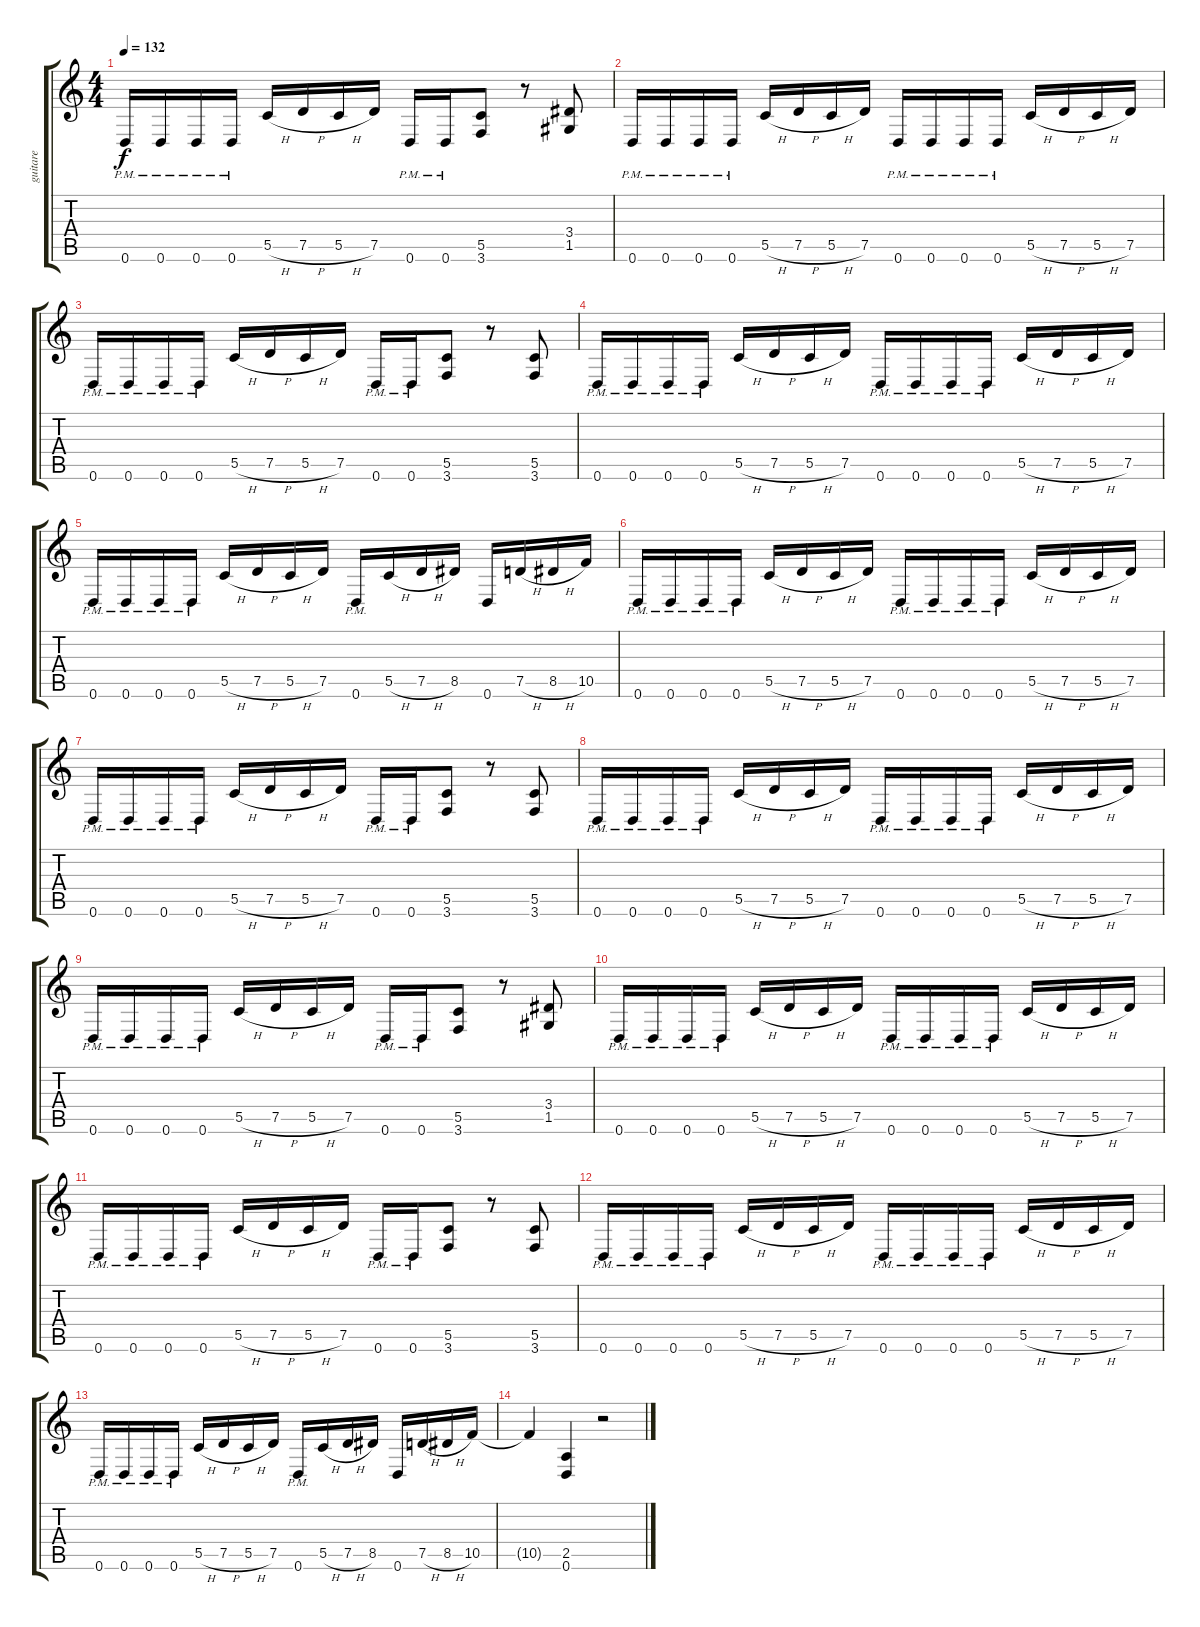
\track ("guitare" "guitare") {instrument distortionguitar}
\staff {score tabs}
\tuning (D4 A3 F3 C3 G2 D2) {hide}
\ts (4 4)
\tempo 132
\clef g2
\ks c
0.6{pm}.16{dy f} 0.6{pm}.16 0.6{pm}.16 0.6{pm}.16 5.5{h}.16 7.5{h}.16 5.5{h}.16 7.5.16 0.6{pm}.16 0.6{pm}.16 (5.5 3.6).8 r.8 (3.4 1.5).8 |
0.6{pm}.16 0.6{pm}.16 0.6{pm}.16 0.6{pm}.16 5.5{h}.16 7.5{h}.16 5.5{h}.16 7.5.16 0.6{pm}.16 0.6{pm}.16 0.6{pm}.16 0.6{pm}.16 5.5{h}.16 7.5{h}.16 5.5{h}.16 7.5.16 |
0.6{pm}.16 0.6{pm}.16 0.6{pm}.16 0.6{pm}.16 5.5{h}.16 7.5{h}.16 5.5{h}.16 7.5.16 0.6{pm}.16 0.6{pm}.16 (5.5 3.6).8 r.8 (5.5 3.6).8 |
0.6{pm}.16 0.6{pm}.16 0.6{pm}.16 0.6{pm}.16 5.5{h}.16 7.5{h}.16 5.5{h}.16 7.5.16 0.6{pm}.16 0.6{pm}.16 0.6{pm}.16 0.6{pm}.16 5.5{h}.16 7.5{h}.16 5.5{h}.16 7.5.16 |
0.6{pm}.16 0.6{pm}.16 0.6{pm}.16 0.6{pm}.16 5.5{h}.16 7.5{h}.16 5.5{h}.16 7.5.16 0.6{pm}.16 5.5{h}.16 7.5{h}.16 8.5.16 0.6.16 7.5{h}.16 8.5{h}.16 10.5.16 |
0.6{pm}.16 0.6{pm}.16 0.6{pm}.16 0.6{pm}.16 5.5{h}.16 7.5{h}.16 5.5{h}.16 7.5.16 0.6{pm}.16 0.6{pm}.16 0.6{pm}.16 0.6{pm}.16 5.5{h}.16 7.5{h}.16 5.5{h}.16 7.5.16 |
0.6{pm}.16 0.6{pm}.16 0.6{pm}.16 0.6{pm}.16 5.5{h}.16 7.5{h}.16 5.5{h}.16 7.5.16 0.6{pm}.16 0.6{pm}.16 (5.5 3.6).8 r.8 (5.5 3.6).8 |
0.6{pm}.16 0.6{pm}.16 0.6{pm}.16 0.6{pm}.16 5.5{h}.16 7.5{h}.16 5.5{h}.16 7.5.16 0.6{pm}.16 0.6{pm}.16 0.6{pm}.16 0.6{pm}.16 5.5{h}.16 7.5{h}.16 5.5{h}.16 7.5.16 |
0.6{pm}.16 0.6{pm}.16 0.6{pm}.16 0.6{pm}.16 5.5{h}.16 7.5{h}.16 5.5{h}.16 7.5.16 0.6{pm}.16 0.6{pm}.16 (5.5 3.6).8 r.8 (3.4 1.5).8 |
0.6{pm}.16 0.6{pm}.16 0.6{pm}.16 0.6{pm}.16 5.5{h}.16 7.5{h}.16 5.5{h}.16 7.5.16 0.6{pm}.16 0.6{pm}.16 0.6{pm}.16 0.6{pm}.16 5.5{h}.16 7.5{h}.16 5.5{h}.16 7.5.16 |
0.6{pm}.16 0.6{pm}.16 0.6{pm}.16 0.6{pm}.16 5.5{h}.16 7.5{h}.16 5.5{h}.16 7.5.16 0.6{pm}.16 0.6{pm}.16 (5.5 3.6).8 r.8 (5.5 3.6).8 |
0.6{pm}.16 0.6{pm}.16 0.6{pm}.16 0.6{pm}.16 5.5{h}.16 7.5{h}.16 5.5{h}.16 7.5.16 0.6{pm}.16 0.6{pm}.16 0.6{pm}.16 0.6{pm}.16 5.5{h}.16 7.5{h}.16 5.5{h}.16 7.5.16 |
0.6{pm}.16 0.6{pm}.16 0.6{pm}.16 0.6{pm}.16 5.5{h}.16 7.5{h}.16 5.5{h}.16 7.5.16 0.6{pm}.16 5.5{h}.16 7.5{h}.16 8.5.16 0.6.16 7.5{h}.16 8.5{h}.16 10.5.16 |
10.5{t}.4 (2.5 0.6).4 r.2
